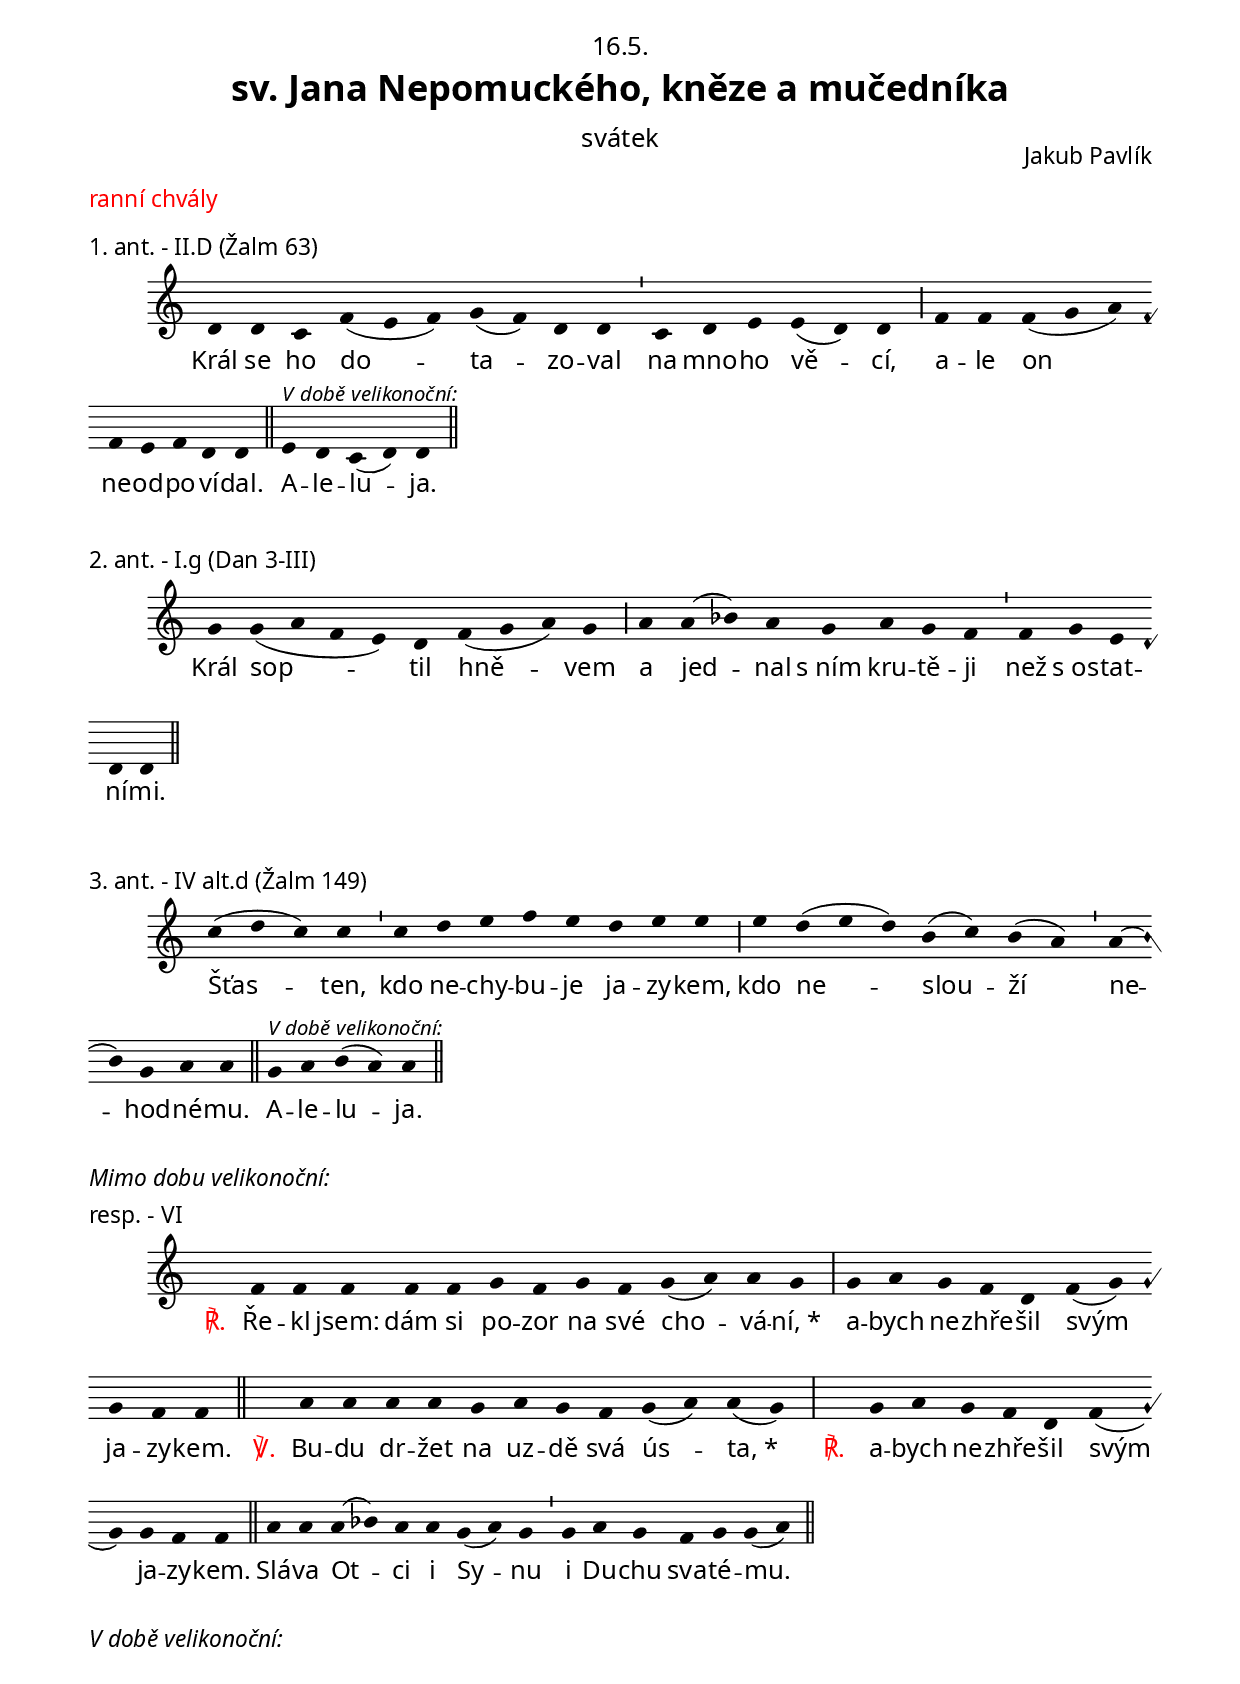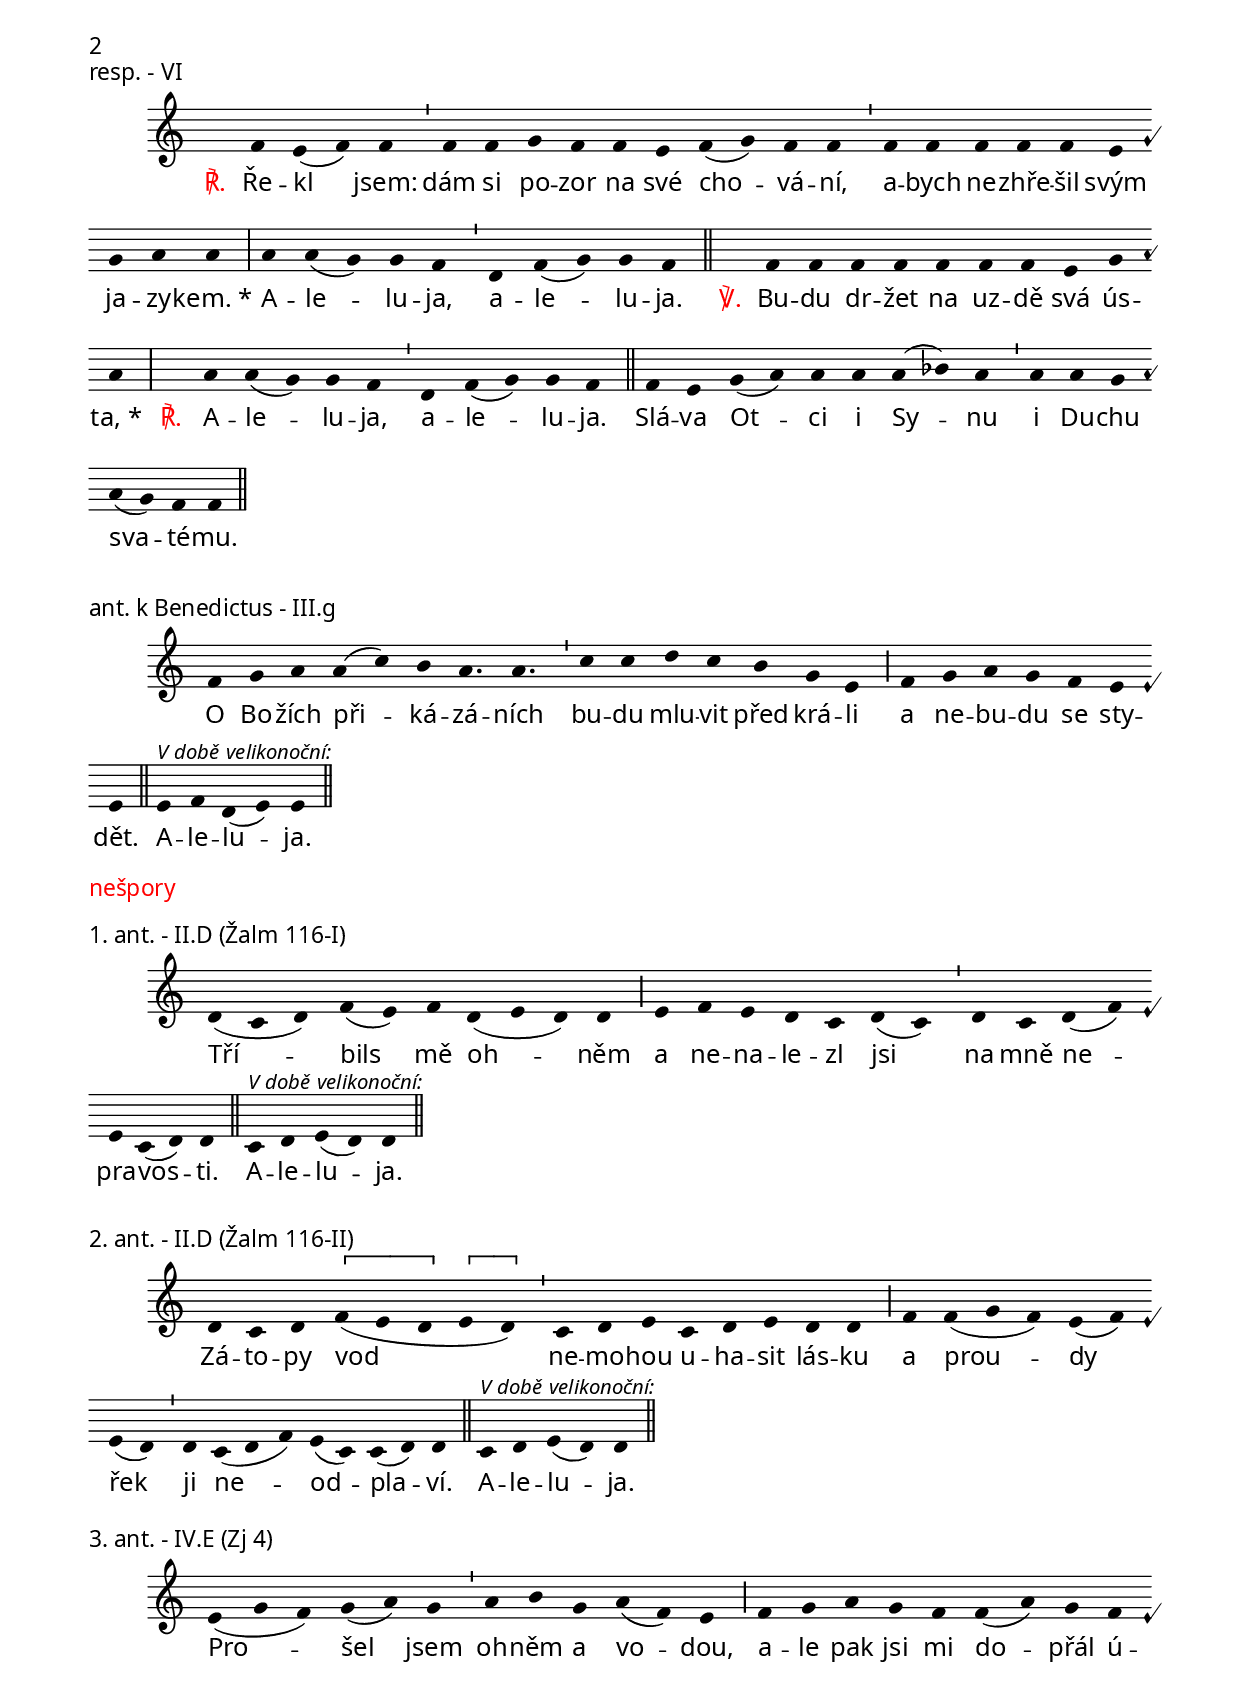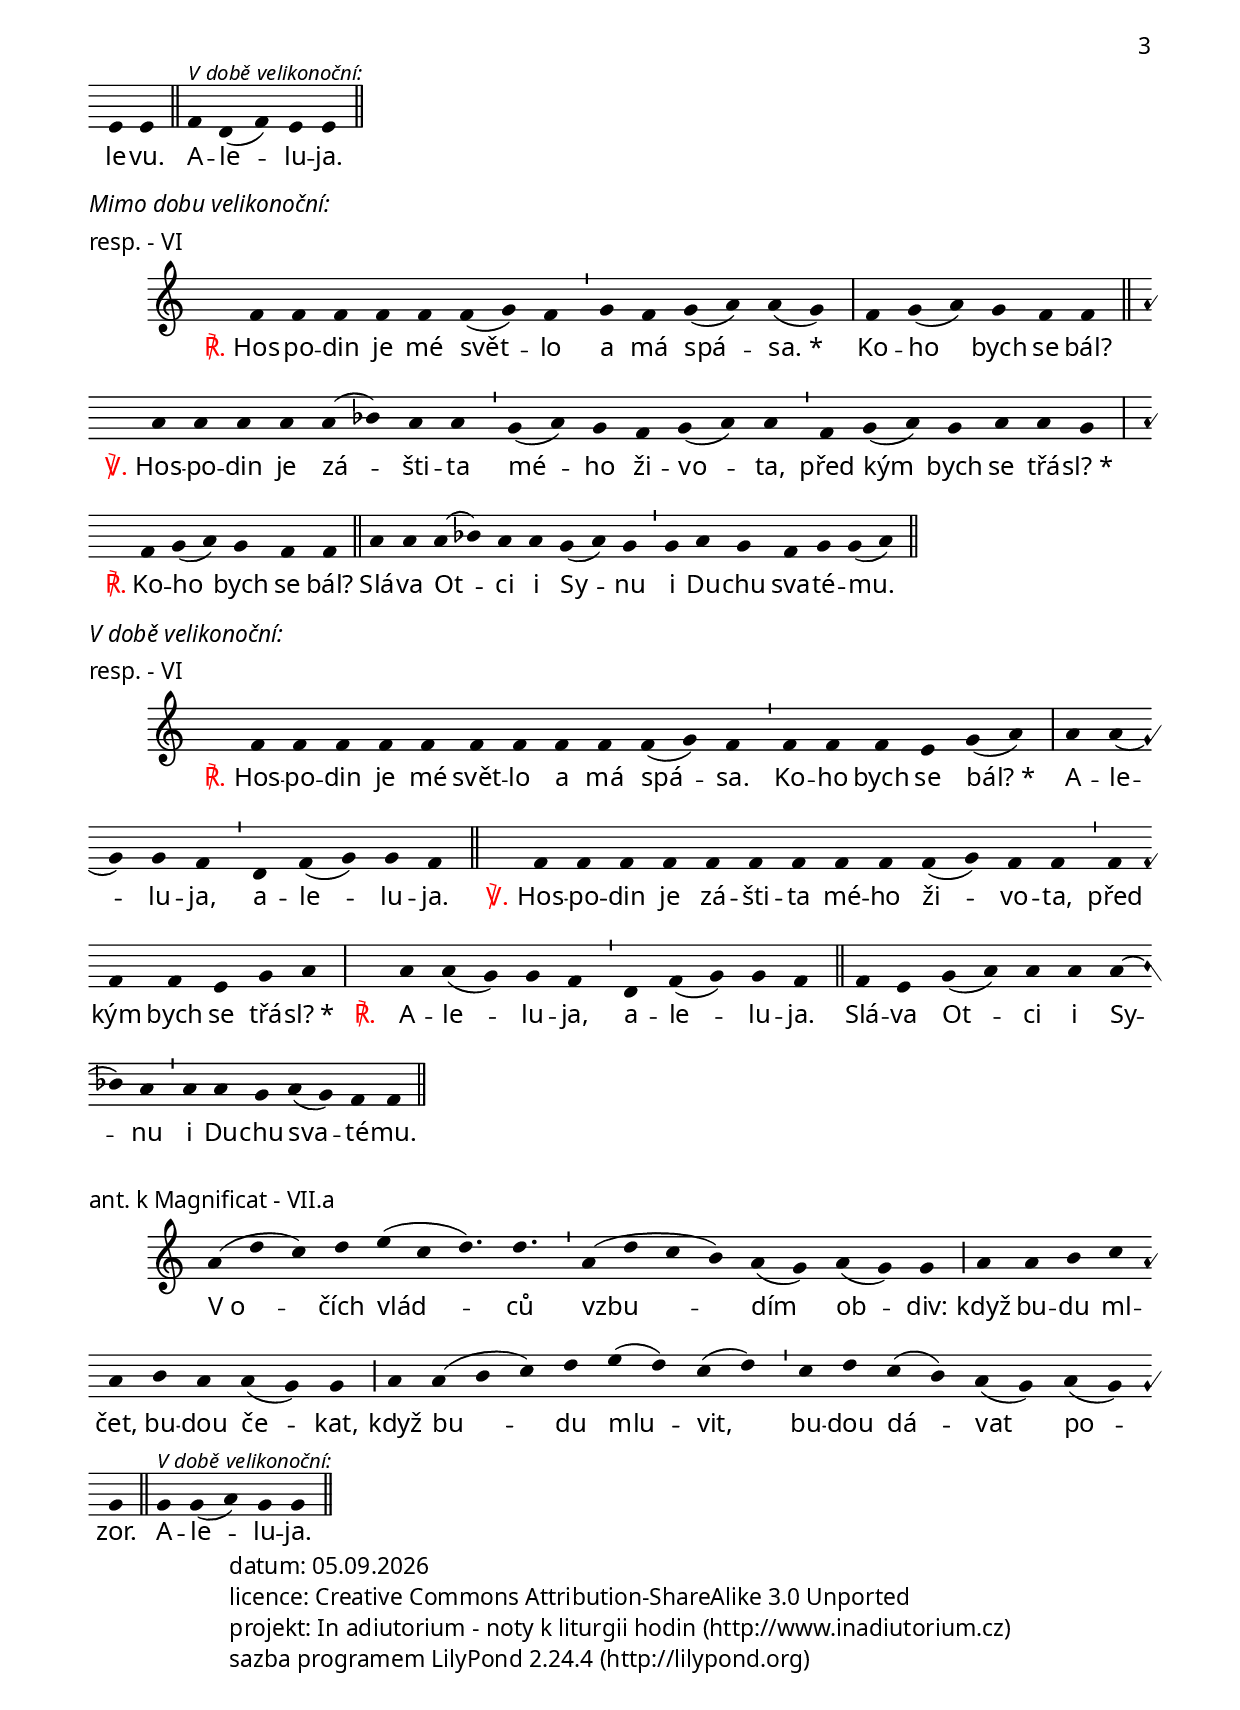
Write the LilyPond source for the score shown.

\version "2.15.37"

\include "../spolecne.ly"
\include "../dilyresponsorii.ly"

\header {
  title = \markup\titleSvatek
            "sv. Jana Nepomuckého, kněze a mučedníka"
            svátek
            16.5.
  composer = "Jakub Pavlík"
}

\markup {\nadpisHodinka {"ranní chvály"}}

\score {
  \relative c' {
    \choralniRezim
    d d c f( e f) g( f) d d \barMin c d e e( d) d \barMaior
    f f f( g a) f e f d d \barFinalis

    e^\markup\rubrVelikAleluja d c( d) d \barFinalis
  }
  \addlyrics {
    Král se ho do -- ta -- zo -- val na mno -- ho vě -- cí,
    a -- le on ne -- od -- po -- ví -- dal.

    A -- le -- lu -- ja.
  }
  \header {
    quid = "1. ant."
    modus = "II"
    differentia = "D"
    psalmus = "Žalm 63"
    placet = "zarazilo mě melisma na _on_; retardující ozdoba tu úplně nesmyslná není,
    ale čekal bych ji spíše na _neodpovídal_"
    id = "rch-a1"
    piece = \markup {\sestavTitulek}
  }
}

\score {
  \relative c'' {
    \choralniRezim
    g4 g( a f e) d f( g a) g \barMaior
    a a( bes) a g a g f \barMin f g e d d \barFinalis
  }
  \addlyrics {
    Král sop -- til hně -- vem
    a jed -- nal s_ním kru -- tě -- ji než s_os -- tat -- ní -- mi.
    % tady jsem aleluja nezapomnel, v breviari neni
  }
  \header {
    quid = "2. ant."
    modus = "I"
    differentia = "g"
    psalmus = "Dan 3-III"
    placet = "lépe; první část je jasný modus VIII, zbytek je neelegantní"
    id = "rch-a2"
    piece = \markup {\sestavTitulek}
  }
}

\score {
  \relative c'' {
    \choralniRezim
    c4( d c) c \barMin c d e f e d e e \barMaior
    e d( e d) b( c) b( a) \barMin a( b) g a a \barFinalis

    g^\markup\rubrVelikAleluja a b( a) a \barFinalis
  }
  \addlyrics {
    Šťas -- ten, kdo ne -- chy -- bu -- je ja -- zy -- kem,
    kdo ne -- slou -- ží ne -- hod -- né -- mu.

    A -- le -- lu -- ja.
  }
  \header {
    quid = "3. ant."
    modus = "IV alt"
    differentia = "d"
    psalmus = "Žalm 149"
    id = "rch-a3"
    piece = \markup {\sestavTitulek}
  }
}

\markup\italic{Mimo dobu velikonoční:}

\score {
  \relative c' {
    \choralniRezim

    % R
    \neviditelna f
    f4 f f f f g f g f g( a) a g \barMax
    g a g f d f( g) g f f \barFinalis
    % V
    \neviditelna a
    a4 a a a g a g f g( a) a( g) \barMax
    % R
    \neviditelna a
    g a g f d f( g) g f f \barFinalis
    % Slava
    \respVIdoxologie \barFinalis
  }
  \addlyrics {
    \Response Ře -- kl jsem: dám si po -- zor na své cho -- vá -- ní,_*
    a -- bych ne -- zhře -- šil svým ja -- zy -- kem.
    \Verse Bu -- du dr -- žet na uz -- dě svá ús -- ta,_*
    \Response a -- bych ne -- zhře -- šil svým ja -- zy -- kem.
    \textRespDoxologie
  }
  \header {
    quid = "resp."
    modus = "VI"
    id = "rch-resp"
    piece = \markup {\sestavTitulekResp}
  }
}

\markup\italic{V době velikonoční:}

\score {
  \relative c' {
    \choralniRezim

    % R
    \neviditelna f
    f4 e( f) f \barMin f f g f f e f( g) f f \barMin
    f f f f f e g a a \barMax
    \respVIalelujaResponsum \barFinalis
    % V
    \neviditelna f
    f f f f f f f e g a \barMax
    % R
    \neviditelna a
    \respVIalelujaResponsum \barFinalis
    % Slava
    \respVIalelujaDoxologie \barFinalis
  }
  \addlyrics {
    \Response Ře -- kl jsem: dám si po -- zor na své cho -- vá -- ní,
    a -- bych ne -- zhře -- šil svým ja -- zy -- kem._* \textRespAleluja
    \Verse Bu -- du dr -- žet na uz -- dě svá ús -- ta,_*
    \Response \textRespAleluja
    \textRespDoxologie
  }
  \header {
    quid = "resp."
    modus = "VI"
    id = "rch-resp-velik"
    piece = \markup {\sestavTitulekResp}
  }
}

\score {
  \relative c' {
    \choralniRezim
    f4 g a a( c) b a4. a \barMin c4 c d c b g e \barMaior
    f g a g f e e \barFinalis

    e^\markup\rubrVelikAleluja f d( e) e \barFinalis
  }
  \addlyrics {
    O Bo -- žích při -- ká -- zá -- ních bu -- du mlu -- vit před krá -- li
    a ne -- bu -- du se sty -- dět.

    A -- le -- lu -- ja.
  }
  \header {
    quid = "ant. k Benedictus"
    modus = "III"
    differentia = "g"
    psalmus = ""
    placet = "líbí se mi; přesto vyzkoušet zdobnější variantu -
    přeci jen jde o antifonu k Benedictus významného svátku"
    id = "rch-aben"
    piece = \markup {\sestavTitulekBezZalmu}
  }
}

\markup {\nadpisHodinka {"nešpory"}}

\score {
  \relative c' {
    \choralniRezim
    d4( c d) f( e) f d( e d) d \barMaior
    e f e d c d( c) \barMin d c d( f) e c( d) d \barFinalis

    c^\markup\rubrVelikAleluja d e( d) d \barFinalis
  }
  \addlyrics {
    Tří -- bils mě oh -- něm
    a ne -- na -- le -- zl jsi na mně ne -- pra -- vos -- ti.

    A -- le -- lu -- ja.
  }
  \header {
    quid = "1. ant."
    modus = "II"
    differentia = "D"
    psalmus = "Žalm 116-I"
    id = "ne-a1"
    piece = \markup {\sestavTitulek}
  }
}

\score {
  \relative c' {
    \choralniRezim
    d4 c d \[ f( e d \] \[ e d) \] \barMin c d e c d e d d \barMaior
    f f( g f) e( f) e( d) \barMin d c( d f) e( c) c( d) d \barFinalis

    c^\markup\rubrVelikAleluja d e( d) d \barFinalis
  }
  \addlyrics {
    Zá -- to -- py vod ne -- mo -- hou u -- ha -- sit lás -- ku
    a prou -- dy řek ji ne -- od -- pla -- ví.

    A -- le -- lu -- ja.
  }
  \header {
    quid = "2. ant."
    modus = "II"
    differentia = "D"
    psalmus = "Žalm 116-II"
    id = "ne-a2"
    piece = \markup {\sestavTitulek}
  }
}

\score {
  \relative c' {
    \choralniRezim
    e4( g f) g( a) g \barMin a b g a( f) e \barMaior
    f g a g f f( a) g f e e \barFinalis

    f^\markup\rubrVelikAleluja d( f) e e \barFinalis
  }
  \addlyrics {
    Pro -- šel jsem oh -- něm a vo -- dou,
    a -- le pak jsi mi do -- přál ú -- le -- vu.

    A -- le -- lu -- ja.
  }
  \header {
    quid = "3. ant."
    modus = "IV"
    differentia = "E"
    psalmus = "Zj 4"
    id = "ne-a3"
    piece = \markup {\sestavTitulek}
  }
}

\markup\italic{Mimo dobu velikonoční:}

\score {
  \relative c' {
    \choralniRezim

    % R
    \neviditelna f
    f4 f f f f f( g) f \barMin g f g( a) a( g) \barMax
    f g( a) g f f \barFinalis
    % V
    \neviditelna a
    a4 a a a a( bes) a a \barMin g( a) g f g( a) a \barMin
    f g( a) g a a g \barMax
    % R
    \neviditelna a
    f g( a) g f f \barFinalis
    % Slava
    \respVIdoxologie \barFinalis
  }
  \addlyrics {
    \Response Hos -- po -- din je mé svět -- lo a má spá -- sa._*
    Ko -- ho bych se bál?
    \Verse Hos -- po -- din je zá -- šti -- ta mé -- ho ži -- vo -- ta,
    před kým bych se třá -- sl?_*
    \Response Ko -- ho bych se bál?
    \textRespDoxologie
  }
  \header {
    quid = "resp."
    modus = "VI"
    id = "ne-resp"
    piece = \markup {\sestavTitulekResp}
  }
}

\markup\italic{V době velikonoční:}

\score {
  \relative c' {
    \choralniRezim

    % R
    \neviditelna f
    f4 f f f f f f f f f( g) f \barMin f f f e g( a) \barMax
    \respVIalelujaResponsum \barFinalis
    % V
    \neviditelna f
    f4 f f f f f f f f f( g) f f \barMin f f f e g a \barMax
    % R
    \neviditelna a
    \respVIalelujaResponsum \barFinalis
    % Slava
    \respVIalelujaDoxologie \barFinalis
  }
  \addlyrics {
    \Response Hos -- po -- din je mé svět -- lo a má spá -- sa.
    Ko -- ho bych se bál?_* \textRespAleluja
    \Verse Hos -- po -- din je zá -- šti -- ta mé -- ho ži -- vo -- ta,
    před kým bych se třá -- sl?_*
    \Response \textRespAleluja
    \textRespDoxologie
  }
  \header {
    quid = "resp."
    modus = "VI"
    id = "ne-resp-velik"
    piece = \markup {\sestavTitulekResp}
  }
}

\score {
  \relative c'' {
    \choralniRezim
    a4( d c) d e( c d4.) d \barMin a4( d c b) a( g) a( g) g \barMaior
    a a b c a b a a( g) g \barMaior
    a a( b c) d e( d) c( d) \barMin c d c( b) a( g) a( g) g \barFinalis

    g^\markup\rubrVelikAleluja g( a) g g \barFinalis
  }
  \addlyrics {
    V_o -- čích vlád -- ců vzbu -- dím ob -- div:
    když bu -- du ml -- čet, bu -- dou če -- kat,
    když bu -- du mlu -- vit, bu -- dou dá -- vat po -- zor.

    A -- le -- lu -- ja.
  }
  \header {
    quid = "ant. k Magnificat"
    modus = "VII"
    differentia = "a"
    psalmus = ""
    id = "ne-amag"
    piece = \markup {\sestavTitulekBezZalmu}
  }
}